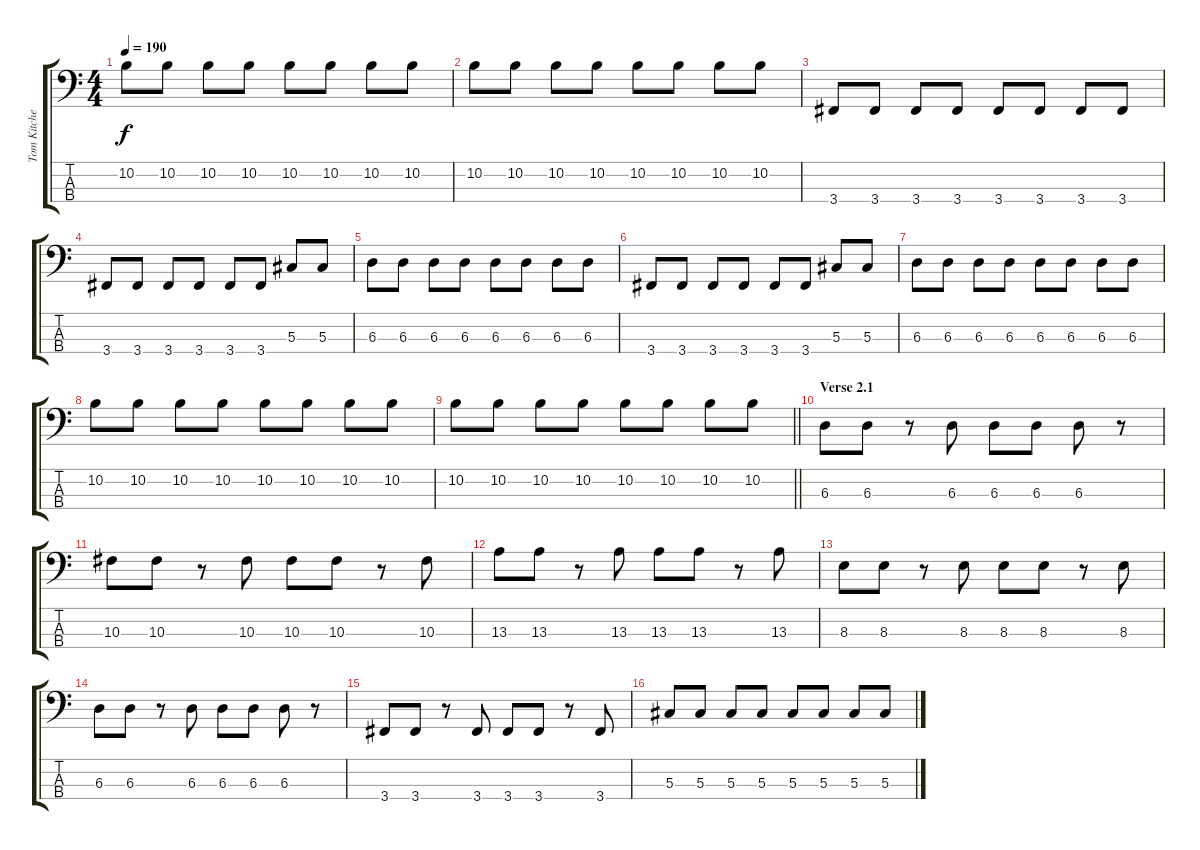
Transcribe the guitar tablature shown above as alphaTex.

\track ("Tom Kitchen" "Tom Kitche") {instrument electricbasspick}
\staff {score tabs}
\tuning (Gb2 Db2 Ab1 Eb1) {hide}
\ts (4 4)
\tempo 190
\clef f4
\ks c
10.2.8{dy f} 10.2.8 10.2.8 10.2.8 10.2.8 10.2.8 10.2.8 10.2.8 |
10.2.8 10.2.8 10.2.8 10.2.8 10.2.8 10.2.8 10.2.8 10.2.8 |
3.4.8 3.4.8 3.4.8 3.4.8 3.4.8 3.4.8 3.4.8 3.4.8 |
3.4.8 3.4.8 3.4.8 3.4.8 3.4.8 3.4.8 5.3.8 5.3.8 |
6.3.8 6.3.8 6.3.8 6.3.8 6.3.8 6.3.8 6.3.8 6.3.8 |
3.4.8 3.4.8 3.4.8 3.4.8 3.4.8 3.4.8 5.3.8 5.3.8 |
6.3.8 6.3.8 6.3.8 6.3.8 6.3.8 6.3.8 6.3.8 6.3.8 |
10.2.8 10.2.8 10.2.8 10.2.8 10.2.8 10.2.8 10.2.8 10.2.8 |
\barLineRight lightlight
10.2.8 10.2.8 10.2.8 10.2.8 10.2.8 10.2.8 10.2.8 10.2.8 |
\section ("" "Verse 2.1")
6.3.8 6.3.8 r.8 6.3.8 6.3.8 6.3.8 6.3.8 r.8 |
10.3.8 10.3.8 r.8 10.3.8 10.3.8 10.3.8 r.8 10.3.8 |
13.3.8 13.3.8 r.8 13.3.8 13.3.8 13.3.8 r.8 13.3.8 |
8.3.8 8.3.8 r.8 8.3.8 8.3.8 8.3.8 r.8 8.3.8 |
6.3.8 6.3.8 r.8 6.3.8 6.3.8 6.3.8 6.3.8 r.8 |
3.4.8 3.4.8 r.8 3.4.8 3.4.8 3.4.8 r.8 3.4.8 |
5.3.8 5.3.8 5.3.8 5.3.8 5.3.8 5.3.8 5.3.8 5.3.8
